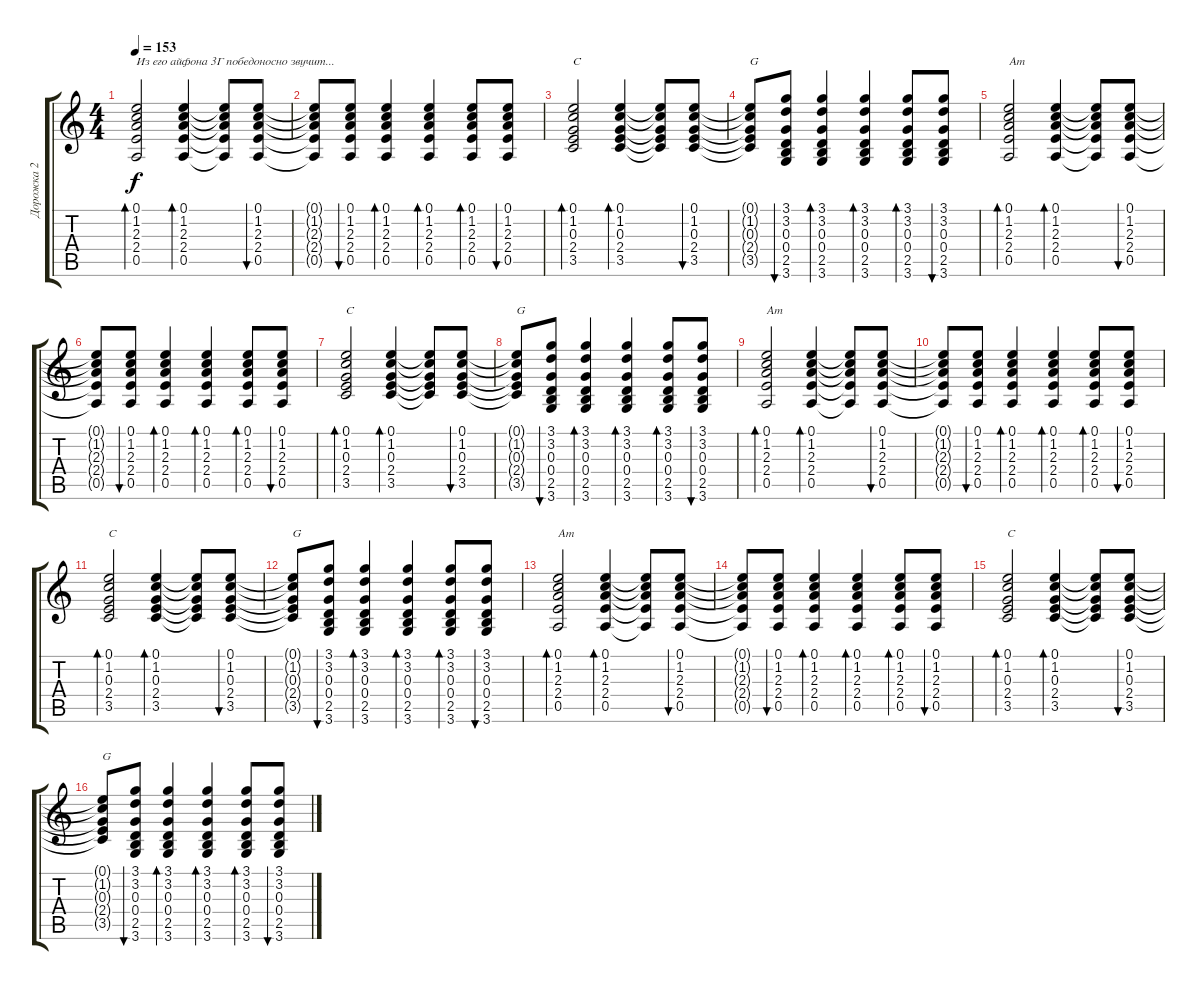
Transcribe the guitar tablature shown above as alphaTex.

\track ("Дорожка 2" "Дорожка 2") {instrument acousticguitarsteel}
\staff {score tabs}
\tuning (E4 B3 G3 D3 A2 E2) {hide}
\ts (4 4)
\tempo 153
\clef g2
\ks c
(0.1 1.2 2.3 2.4 0.5).2{bd 30 txt "Из его айфона 3Г победоносно звучит..." dy f} (0.1 1.2 2.3 2.4 0.5).4{bd 30} (0.1{t} 1.2{t} 2.3{t} 2.4{t} 0.5{t}).8 (0.1 1.2 2.3 2.4 0.5).8{bu 30} |
(0.1{t} 1.2{t} 2.3{t} 2.4{t} 0.5{t}).8 (0.1 1.2 2.3 2.4 0.5).8{bu 30} (0.1 1.2 2.3 2.4 0.5).4{bd 30} (0.1 1.2 2.3 2.4 0.5).4{bd 30} (0.1 1.2 2.3 2.4 0.5).8{bd 30} (0.1 1.2 2.3 2.4 0.5).8{bu 30} |
(0.1 1.2 0.3 2.4 3.5).2{bd 30 txt "C"} (0.1 1.2 0.3 2.4 3.5).4{bd 30} (0.1{t} 1.2{t} 0.3{t} 2.4{t} 3.5{t}).8 (0.1 1.2 0.3 2.4 3.5).8{bu 30} |
(0.1{t} 1.2{t} 0.3{t} 2.4{t} 3.5{t}).8{txt "G"} (3.1 3.2 0.3 0.4 2.5 3.6).8{bu 30} (3.1 3.2 0.3 0.4 2.5 3.6).4{bd 30} (3.1 3.2 0.3 0.4 2.5 3.6).4{bd 30} (3.1 3.2 0.3 0.4 2.5 3.6).8{bd 30} (3.1 3.2 0.3 0.4 2.5 3.6).8{bu 30} |
(0.1 1.2 2.3 2.4 0.5).2{bd 30 txt "Am"} (0.1 1.2 2.3 2.4 0.5).4{bd 30} (0.1{t} 1.2{t} 2.3{t} 2.4{t} 0.5{t}).8 (0.1 1.2 2.3 2.4 0.5).8{bu 30} |
(0.1{t} 1.2{t} 2.3{t} 2.4{t} 0.5{t}).8 (0.1 1.2 2.3 2.4 0.5).8{bu 30} (0.1 1.2 2.3 2.4 0.5).4{bd 30} (0.1 1.2 2.3 2.4 0.5).4{bd 30} (0.1 1.2 2.3 2.4 0.5).8{bd 30} (0.1 1.2 2.3 2.4 0.5).8{bu 30} |
(0.1 1.2 0.3 2.4 3.5).2{bd 30 txt "C"} (0.1 1.2 0.3 2.4 3.5).4{bd 30} (0.1{t} 1.2{t} 0.3{t} 2.4{t} 3.5{t}).8 (0.1 1.2 0.3 2.4 3.5).8{bu 30} |
(0.1{t} 1.2{t} 0.3{t} 2.4{t} 3.5{t}).8{txt "G"} (3.1 3.2 0.3 0.4 2.5 3.6).8{bu 30} (3.1 3.2 0.3 0.4 2.5 3.6).4{bd 30} (3.1 3.2 0.3 0.4 2.5 3.6).4{bd 30} (3.1 3.2 0.3 0.4 2.5 3.6).8{bd 30} (3.1 3.2 0.3 0.4 2.5 3.6).8{bu 30} |
(0.1 1.2 2.3 2.4 0.5).2{bd 30 txt "Am" volume 12} (0.1 1.2 2.3 2.4 0.5).4{bd 30} (0.1{t} 1.2{t} 2.3{t} 2.4{t} 0.5{t}).8 (0.1 1.2 2.3 2.4 0.5).8{bu 30} |
(0.1{t} 1.2{t} 2.3{t} 2.4{t} 0.5{t}).8 (0.1 1.2 2.3 2.4 0.5).8{bu 30} (0.1 1.2 2.3 2.4 0.5).4{bd 30} (0.1 1.2 2.3 2.4 0.5).4{bd 30} (0.1 1.2 2.3 2.4 0.5).8{bd 30} (0.1 1.2 2.3 2.4 0.5).8{bu 30} |
(0.1 1.2 0.3 2.4 3.5).2{bd 30 txt "C"} (0.1 1.2 0.3 2.4 3.5).4{bd 30} (0.1{t} 1.2{t} 0.3{t} 2.4{t} 3.5{t}).8 (0.1 1.2 0.3 2.4 3.5).8{bu 30} |
(0.1{t} 1.2{t} 0.3{t} 2.4{t} 3.5{t}).8{txt "G"} (3.1 3.2 0.3 0.4 2.5 3.6).8{bu 30} (3.1 3.2 0.3 0.4 2.5 3.6).4{bd 30} (3.1 3.2 0.3 0.4 2.5 3.6).4{bd 30} (3.1 3.2 0.3 0.4 2.5 3.6).8{bd 30} (3.1 3.2 0.3 0.4 2.5 3.6).8{bu 30} |
(0.1 1.2 2.3 2.4 0.5).2{bd 30 txt "Am"} (0.1 1.2 2.3 2.4 0.5).4{bd 30} (0.1{t} 1.2{t} 2.3{t} 2.4{t} 0.5{t}).8 (0.1 1.2 2.3 2.4 0.5).8{bu 30} |
(0.1{t} 1.2{t} 2.3{t} 2.4{t} 0.5{t}).8 (0.1 1.2 2.3 2.4 0.5).8{bu 30} (0.1 1.2 2.3 2.4 0.5).4{bd 30} (0.1 1.2 2.3 2.4 0.5).4{bd 30} (0.1 1.2 2.3 2.4 0.5).8{bd 30} (0.1 1.2 2.3 2.4 0.5).8{bu 30} |
(0.1 1.2 0.3 2.4 3.5).2{bd 30 txt "C"} (0.1 1.2 0.3 2.4 3.5).4{bd 30} (0.1{t} 1.2{t} 0.3{t} 2.4{t} 3.5{t}).8 (0.1 1.2 0.3 2.4 3.5).8{bu 30} |
(0.1{t} 1.2{t} 0.3{t} 2.4{t} 3.5{t}).8{txt "G"} (3.1 3.2 0.3 0.4 2.5 3.6).8{bu 30} (3.1 3.2 0.3 0.4 2.5 3.6).4{bd 30} (3.1 3.2 0.3 0.4 2.5 3.6).4{bd 30} (3.1 3.2 0.3 0.4 2.5 3.6).8{bd 30} (3.1 3.2 0.3 0.4 2.5 3.6).8{bu 30}
